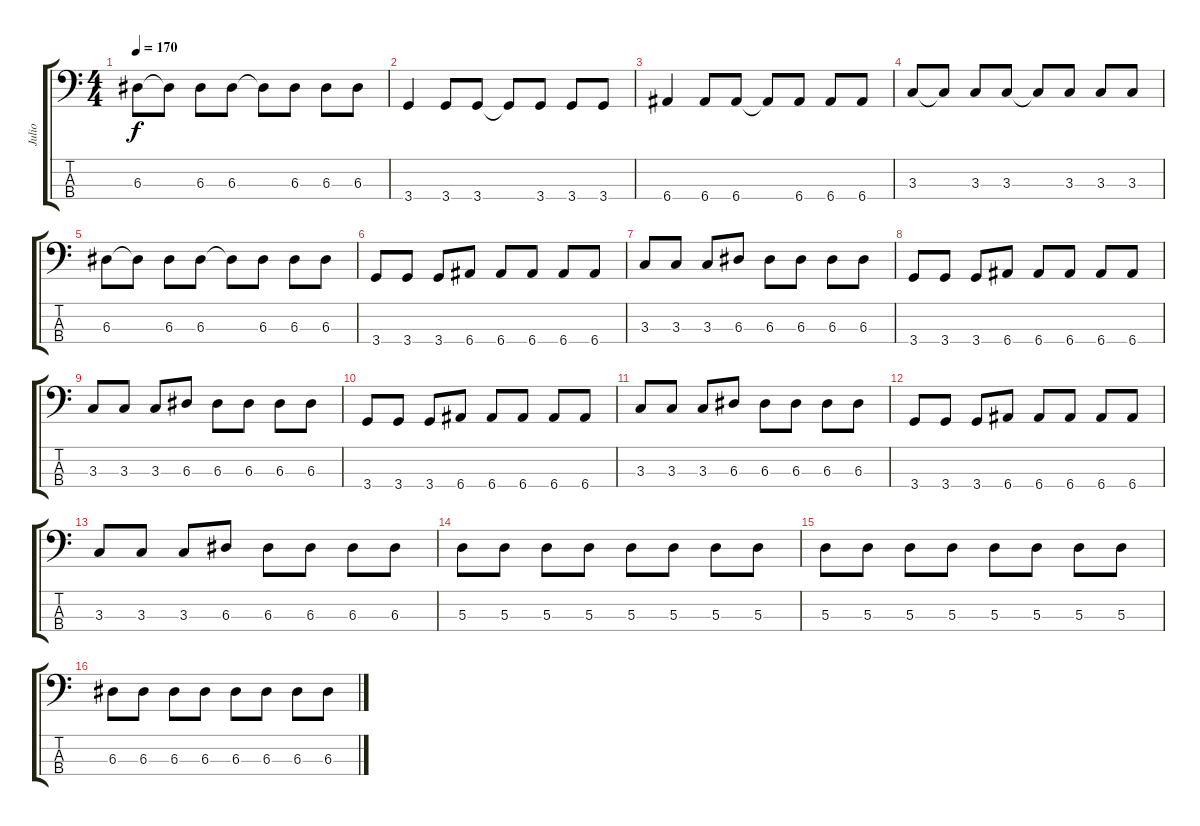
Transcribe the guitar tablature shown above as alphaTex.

\track ("Julio" "Julio") {instrument electricbassfinger}
\staff {score tabs}
\tuning (G2 D2 A1 E1) {hide}
\ts (4 4)
\tempo 170
\clef f4
\ks c
6.3.8{dy f} 6.3{t}.8 6.3.8 6.3.8 6.3{t}.8 6.3.8 6.3.8 6.3.8 |
3.4.4 3.4.8 3.4.8 3.4{t}.8 3.4.8 3.4.8 3.4.8 |
6.4.4 6.4.8 6.4.8 6.4{t}.8 6.4.8 6.4.8 6.4.8 |
3.3.8 3.3{t}.8 3.3.8 3.3.8 3.3{t}.8 3.3.8 3.3.8 3.3.8 |
6.3.8 6.3{t}.8 6.3.8 6.3.8 6.3{t}.8 6.3.8 6.3.8 6.3.8 |
3.4.8 3.4.8 3.4.8 6.4.8 6.4.8 6.4.8 6.4.8 6.4.8 |
3.3.8 3.3.8 3.3.8 6.3.8 6.3.8 6.3.8 6.3.8 6.3.8 |
3.4.8 3.4.8 3.4.8 6.4.8 6.4.8 6.4.8 6.4.8 6.4.8 |
3.3.8 3.3.8 3.3.8 6.3.8 6.3.8 6.3.8 6.3.8 6.3.8 |
3.4.8 3.4.8 3.4.8 6.4.8 6.4.8 6.4.8 6.4.8 6.4.8 |
3.3.8 3.3.8 3.3.8 6.3.8 6.3.8 6.3.8 6.3.8 6.3.8 |
3.4.8 3.4.8 3.4.8 6.4.8 6.4.8 6.4.8 6.4.8 6.4.8 |
3.3.8 3.3.8 3.3.8 6.3.8 6.3.8 6.3.8 6.3.8 6.3.8 |
5.3.8 5.3.8 5.3.8 5.3.8 5.3.8 5.3.8 5.3.8 5.3.8 |
5.3.8 5.3.8 5.3.8 5.3.8 5.3.8 5.3.8 5.3.8 5.3.8 |
6.3.8 6.3.8 6.3.8 6.3.8 6.3.8 6.3.8 6.3.8 6.3.8
